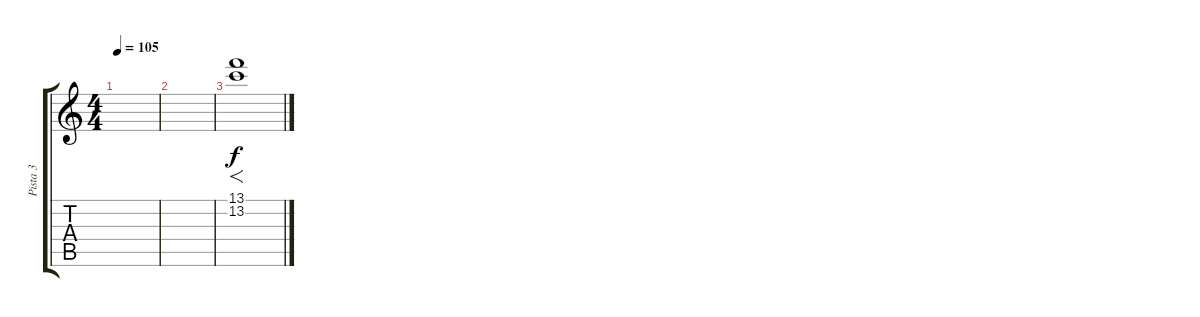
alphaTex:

\track ("Pista 3" "Pista 3") {instrument overdrivenguitar}
\staff {score tabs}
\tuning (E4 B3 G3 D3 A2 E2) {hide}
\ts (4 4)
\tempo 105
\clef g2
\ks c
|
|
(13.1 13.2).1{f}
